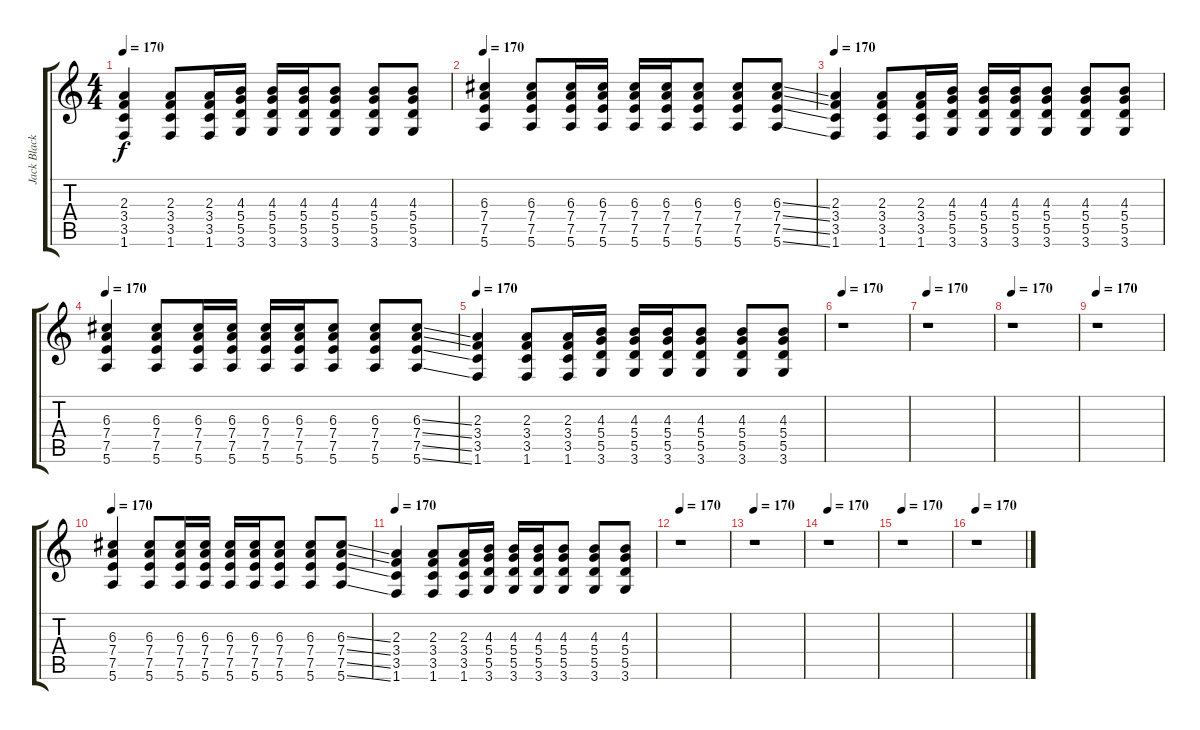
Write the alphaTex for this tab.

\track ("Jack Black (Backing Guitar)" "Jack Black") {instrument acousticguitarsteel}
\staff {score tabs}
\tuning (E4 B3 G3 D3 A2 E2) {hide}
\ts (4 4)
\tempo 170
\clef g2
\ks c
(2.3 3.4 3.5 1.6).4{dy f} (2.3 3.4 3.5 1.6).8 (2.3 3.4 3.5 1.6).16 (4.3 5.4 5.5 3.6).16 (4.3 5.4 5.5 3.6).16 (4.3 5.4 5.5 3.6).16 (4.3 5.4 5.5 3.6).8 (4.3 5.4 5.5 3.6).8 (4.3 5.4 5.5 3.6).8 |
\tempo 170
(6.3 7.4 7.5 5.6).4 (6.3 7.4 7.5 5.6).8 (6.3 7.4 7.5 5.6).16 (6.3 7.4 7.5 5.6).16 (6.3 7.4 7.5 5.6).16 (6.3 7.4 7.5 5.6).16 (6.3 7.4 7.5 5.6).8 (6.3 7.4 7.5 5.6).8 (6.3{ss} 7.4{ss} 7.5{ss} 5.6{ss}).8 |
\tempo 170
(2.3 3.4 3.5 1.6).4 (2.3 3.4 3.5 1.6).8 (2.3 3.4 3.5 1.6).16 (4.3 5.4 5.5 3.6).16 (4.3 5.4 5.5 3.6).16 (4.3 5.4 5.5 3.6).16 (4.3 5.4 5.5 3.6).8 (4.3 5.4 5.5 3.6).8 (4.3 5.4 5.5 3.6).8 |
\tempo 170
(6.3 7.4 7.5 5.6).4 (6.3 7.4 7.5 5.6).8 (6.3 7.4 7.5 5.6).16 (6.3 7.4 7.5 5.6).16 (6.3 7.4 7.5 5.6).16 (6.3 7.4 7.5 5.6).16 (6.3 7.4 7.5 5.6).8 (6.3 7.4 7.5 5.6).8 (6.3{ss} 7.4{ss} 7.5{ss} 5.6{ss}).8 |
\tempo 170
(2.3 3.4 3.5 1.6).4 (2.3 3.4 3.5 1.6).8 (2.3 3.4 3.5 1.6).16 (4.3 5.4 5.5 3.6).16 (4.3 5.4 5.5 3.6).16 (4.3 5.4 5.5 3.6).16 (4.3 5.4 5.5 3.6).8 (4.3 5.4 5.5 3.6).8 (4.3 5.4 5.5 3.6).8 |
\tempo 170
r.1 |
\tempo 170
r.1 |
\tempo 170
r.1 |
\tempo 170
r.1 |
\tempo 170
(6.3 7.4 7.5 5.6).4 (6.3 7.4 7.5 5.6).8 (6.3 7.4 7.5 5.6).16 (6.3 7.4 7.5 5.6).16 (6.3 7.4 7.5 5.6).16 (6.3 7.4 7.5 5.6).16 (6.3 7.4 7.5 5.6).8 (6.3 7.4 7.5 5.6).8 (6.3{ss} 7.4{ss} 7.5{ss} 5.6{ss}).8 |
\tempo 170
(2.3 3.4 3.5 1.6).4 (2.3 3.4 3.5 1.6).8 (2.3 3.4 3.5 1.6).16 (4.3 5.4 5.5 3.6).16 (4.3 5.4 5.5 3.6).16 (4.3 5.4 5.5 3.6).16 (4.3 5.4 5.5 3.6).8 (4.3 5.4 5.5 3.6).8 (4.3 5.4 5.5 3.6).8 |
\tempo 170
r.1 |
\tempo 170
r.1 |
\tempo 170
r.1 |
\tempo 170
r.1 |
\tempo 170
r.1
